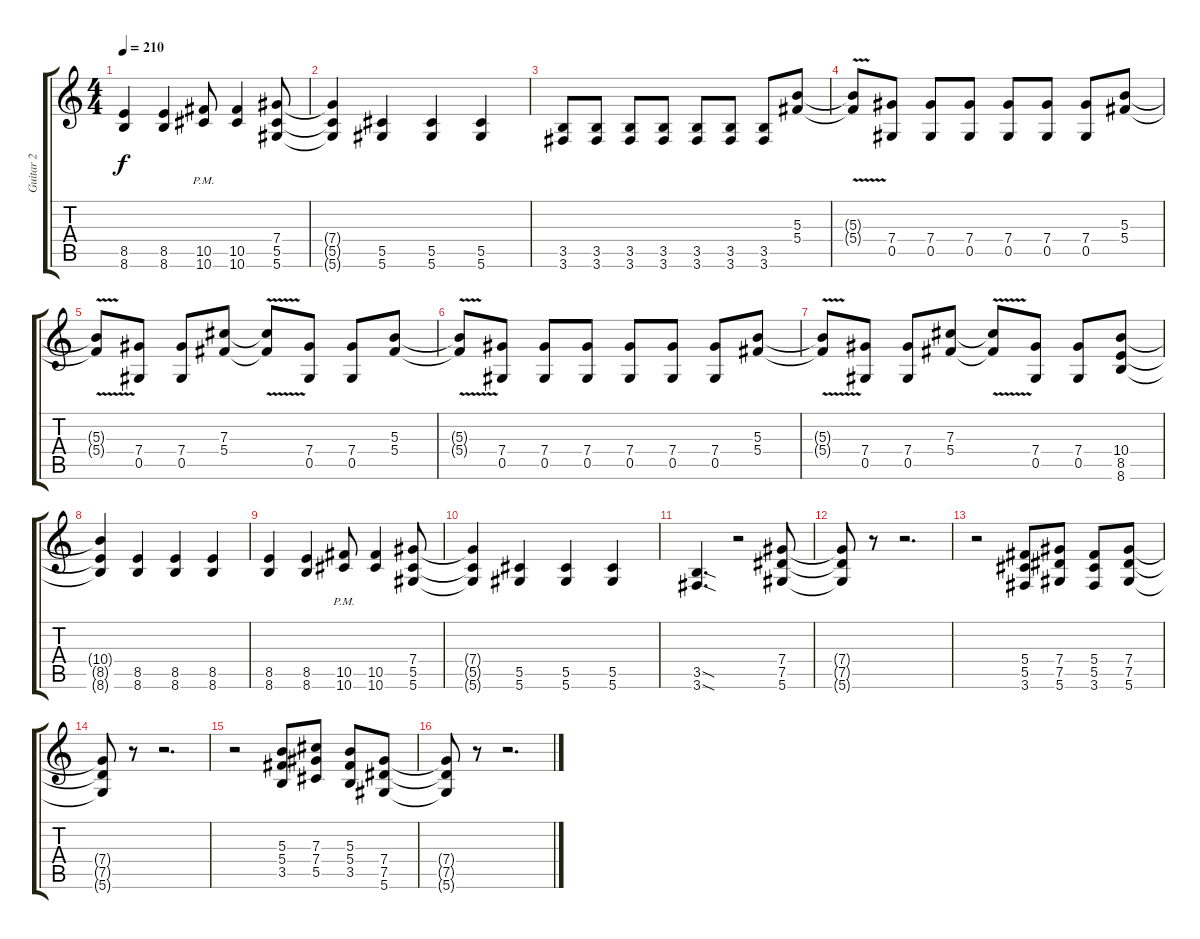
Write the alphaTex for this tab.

\track ("Guitar 2" "Guitar 2") {instrument distortionguitar}
\staff {score tabs}
\tuning (Eb4 Bb3 Gb3 Db3 Ab2 Eb2) {hide}
\ts (4 4)
\tempo 210
\clef g2
\ks c
(8.5 8.6).4{dy f} (8.5 8.6).4 (10.5{pm} 10.6{pm}).8 (10.5 10.6).4 (7.4 5.5 5.6).8 |
(7.4{t} 5.5{t} 5.6{t}).4 (5.5 5.6).4 (5.5 5.6).4 (5.5 5.6).4 |
(3.5 3.6).8 (3.5 3.6).8 (3.5 3.6).8 (3.5 3.6).8 (3.5 3.6).8 (3.5 3.6).8 (3.5 3.6).8 (5.3 5.4).8 |
(5.3{v t} 5.4{v t}).8 (7.4 0.5).8 (7.4 0.5).8 (7.4 0.5).8 (7.4 0.5).8 (7.4 0.5).8 (7.4 0.5).8 (5.3 5.4).8 |
(5.3{v t} 5.4{v t}).8 (7.4 0.5).8 (7.4 0.5).8 (7.3 5.4).8 (7.3{v t} 5.4{v t}).8 (7.4 0.5).8 (7.4 0.5).8 (5.3 5.4).8 |
(5.3{v t} 5.4{v t}).8 (7.4 0.5).8 (7.4 0.5).8 (7.4 0.5).8 (7.4 0.5).8 (7.4 0.5).8 (7.4 0.5).8 (5.3 5.4).8 |
(5.3{v t} 5.4{v t}).8 (7.4 0.5).8 (7.4 0.5).8 (7.3 5.4).8 (7.3{v t} 5.4{v t}).8 (7.4 0.5).8 (7.4 0.5).8 (10.4 8.5 8.6).8 |
(10.4{t} 8.5{t} 8.6{t}).4 (8.5 8.6).4 (8.5 8.6).4 (8.5 8.6).4 |
(8.5 8.6).4 (8.5 8.6).4 (10.5{pm} 10.6{pm}).8 (10.5 10.6).4 (7.4 5.5 5.6).8 |
(7.4{t} 5.5{t} 5.6{t}).4 (5.5 5.6).4 (5.5 5.6).4 (5.5 5.6).4 |
(3.5{sod} 3.6{sod}).4{d} r.2 (7.4 7.5 5.6).8 |
(7.4{t} 7.5{t} 5.6{t}).8 r.8 r.2{d} |
r.2 (5.4 5.5 3.6).8 (7.4 7.5 5.6).8 (5.4 5.5 3.6).8 (7.4 7.5 5.6).8 |
(7.4{t} 7.5{t} 5.6{t}).8 r.8 r.2{d} |
r.2 (5.3 5.4 3.5).8 (7.3 7.4 5.5).8 (5.3 5.4 3.5).8 (7.4 7.5 5.6).8 |
(7.4{t} 7.5{t} 5.6{t}).8 r.8 r.2{d}
